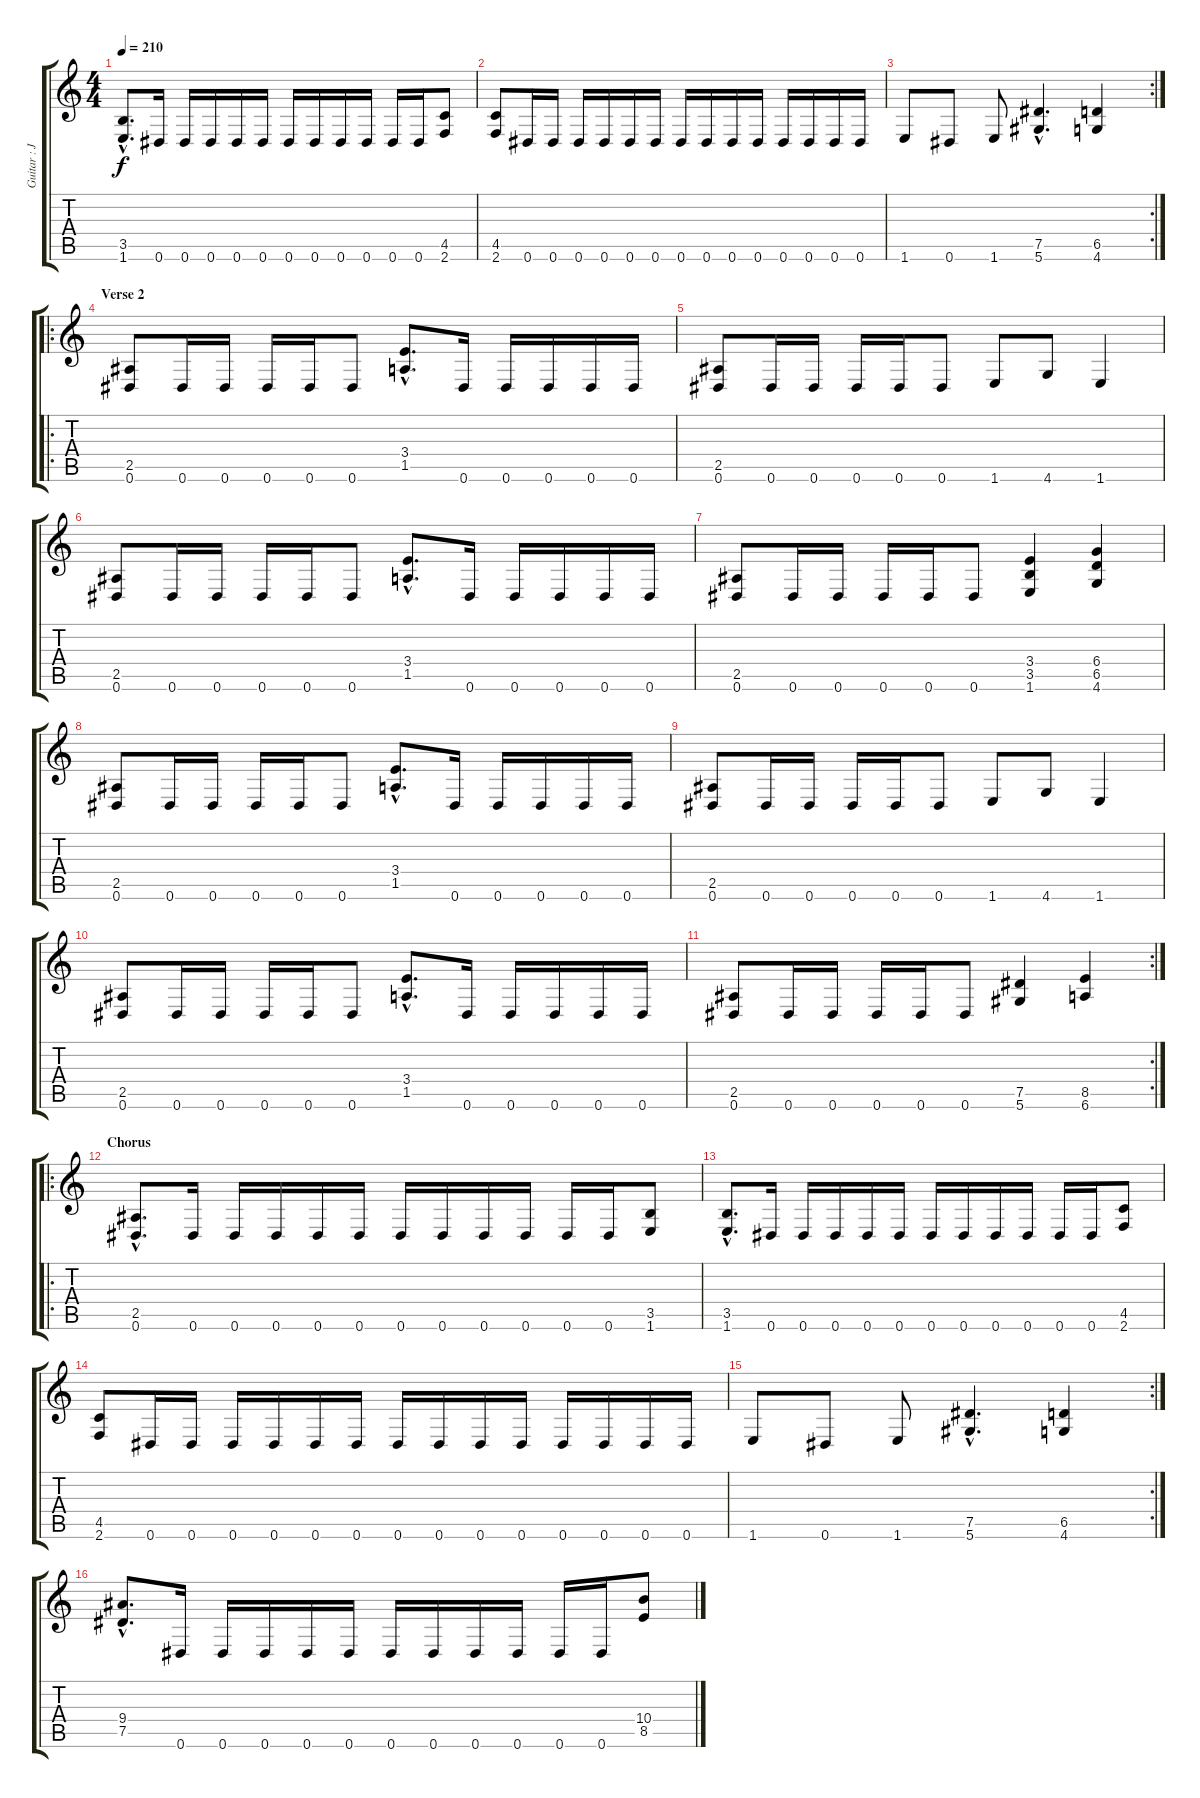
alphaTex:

\track ("Guitar : Jeff Hanneman" "Guitar : J") {instrument overdrivenguitar}
\staff {score tabs}
\tuning (Eb4 Bb3 Gb3 Db3 Ab2 Eb2) {hide}
\ts (4 4)
\tempo 210
\clef g2
\ks c
(3.5{hac} 1.6{hac}).8{d dy f} 0.6.16 0.6.16 0.6.16 0.6.16 0.6.16 0.6.16 0.6.16 0.6.16 0.6.16 0.6.16 0.6.16 (4.5 2.6).8 |
(4.5 2.6).8 0.6.16 0.6.16 0.6.16 0.6.16 0.6.16 0.6.16 0.6.16 0.6.16 0.6.16 0.6.16 0.6.16 0.6.16 0.6.16 0.6.16 |
\rc 2
1.6.8 0.6.8 1.6.8 (7.5{hac} 5.6{hac}).4{d} (6.5 4.6).4 |
\ro
\section ("" "Verse 2")
(2.5 0.6).8 0.6.16 0.6.16 0.6.16 0.6.16 0.6.8 (3.4{hac} 1.5{hac}).8{d} 0.6.16 0.6.16 0.6.16 0.6.16 0.6.16 |
(2.5 0.6).8 0.6.16 0.6.16 0.6.16 0.6.16 0.6.8 1.6.8 4.6.8 1.6.4 |
(2.5 0.6).8 0.6.16 0.6.16 0.6.16 0.6.16 0.6.8 (3.4{hac} 1.5{hac}).8{d} 0.6.16 0.6.16 0.6.16 0.6.16 0.6.16 |
(2.5 0.6).8 0.6.16 0.6.16 0.6.16 0.6.16 0.6.8 (3.4 3.5 1.6).4 (6.4 6.5 4.6).4 |
(2.5 0.6).8 0.6.16 0.6.16 0.6.16 0.6.16 0.6.8 (3.4{hac} 1.5{hac}).8{d} 0.6.16 0.6.16 0.6.16 0.6.16 0.6.16 |
(2.5 0.6).8 0.6.16 0.6.16 0.6.16 0.6.16 0.6.8 1.6.8 4.6.8 1.6.4 |
(2.5 0.6).8 0.6.16 0.6.16 0.6.16 0.6.16 0.6.8 (3.4{hac} 1.5{hac}).8{d} 0.6.16 0.6.16 0.6.16 0.6.16 0.6.16 |
\rc 2
(2.5 0.6).8 0.6.16 0.6.16 0.6.16 0.6.16 0.6.8 (7.5 5.6).4 (8.5 6.6).4 |
\ro
\section ("" "Chorus")
(2.5{hac} 0.6{hac}).8{d} 0.6.16 0.6.16 0.6.16 0.6.16 0.6.16 0.6.16 0.6.16 0.6.16 0.6.16 0.6.16 0.6.16 (3.5 1.6).8 |
(3.5{hac} 1.6{hac}).8{d} 0.6.16 0.6.16 0.6.16 0.6.16 0.6.16 0.6.16 0.6.16 0.6.16 0.6.16 0.6.16 0.6.16 (4.5 2.6).8 |
(4.5 2.6).8 0.6.16 0.6.16 0.6.16 0.6.16 0.6.16 0.6.16 0.6.16 0.6.16 0.6.16 0.6.16 0.6.16 0.6.16 0.6.16 0.6.16 |
\rc 2
1.6.8 0.6.8 1.6.8 (7.5{hac} 5.6{hac}).4{d} (6.5 4.6).4 |
(9.4{hac} 7.5{hac}).8{d} 0.6.16 0.6.16 0.6.16 0.6.16 0.6.16 0.6.16 0.6.16 0.6.16 0.6.16 0.6.16 0.6.16 (10.4 8.5).8
